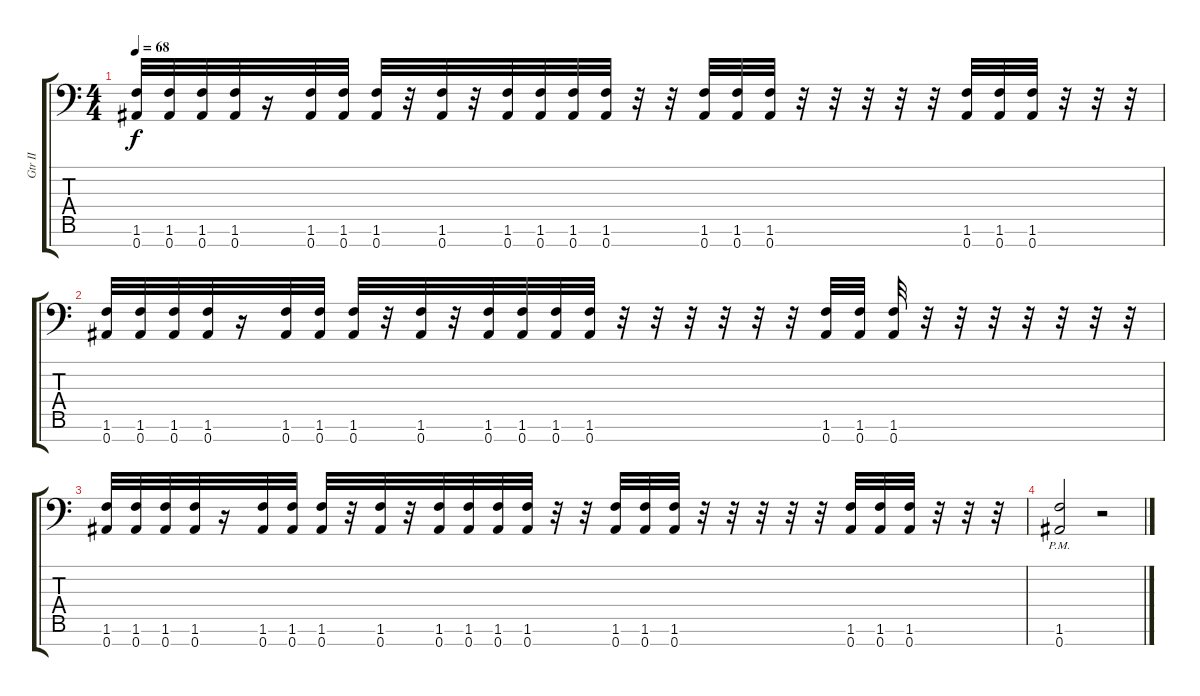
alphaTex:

\track ("Gtr II" "Gtr II") {instrument overdrivenguitar}
\staff {score tabs}
\tuning (E4 B3 G3 D3 A2 E2 Bb1) {hide}
\ts (4 4)
\tempo 68
\clef f4
\ks c
(1.6 0.7).32{dy f} (1.6 0.7).32 (1.6 0.7).32 (1.6 0.7).32 r.16 (1.6 0.7).32 (1.6 0.7).32 (1.6 0.7).32 r.32 (1.6 0.7).32 r.32 (1.6 0.7).32 (1.6 0.7).32 (1.6 0.7).32 (1.6 0.7).32 r.32 r.32 (1.6 0.7).32 (1.6 0.7).32 (1.6 0.7).32 r.32 r.32 r.32 r.32 r.32 (1.6 0.7).32 (1.6 0.7).32 (1.6 0.7).32 r.32 r.32 r.32 |
(1.6 0.7).32 (1.6 0.7).32 (1.6 0.7).32 (1.6 0.7).32 r.16 (1.6 0.7).32 (1.6 0.7).32 (1.6 0.7).32 r.32 (1.6 0.7).32 r.32 (1.6 0.7).32 (1.6 0.7).32 (1.6 0.7).32 (1.6 0.7).32 r.32 r.32 r.32 r.32 r.32 r.32 (1.6 0.7).32 (1.6 0.7).32 (1.6 0.7).32 r.32 r.32 r.32 r.32 r.32 r.32 r.32 |
(1.6 0.7).32 (1.6 0.7).32 (1.6 0.7).32 (1.6 0.7).32 r.16 (1.6 0.7).32 (1.6 0.7).32 (1.6 0.7).32 r.32 (1.6 0.7).32 r.32 (1.6 0.7).32 (1.6 0.7).32 (1.6 0.7).32 (1.6 0.7).32 r.32 r.32 (1.6 0.7).32 (1.6 0.7).32 (1.6 0.7).32 r.32 r.32 r.32 r.32 r.32 (1.6 0.7).32 (1.6 0.7).32 (1.6 0.7).32 r.32 r.32 r.32 |
(1.6{pm} 0.7{pm}).2 r.2
